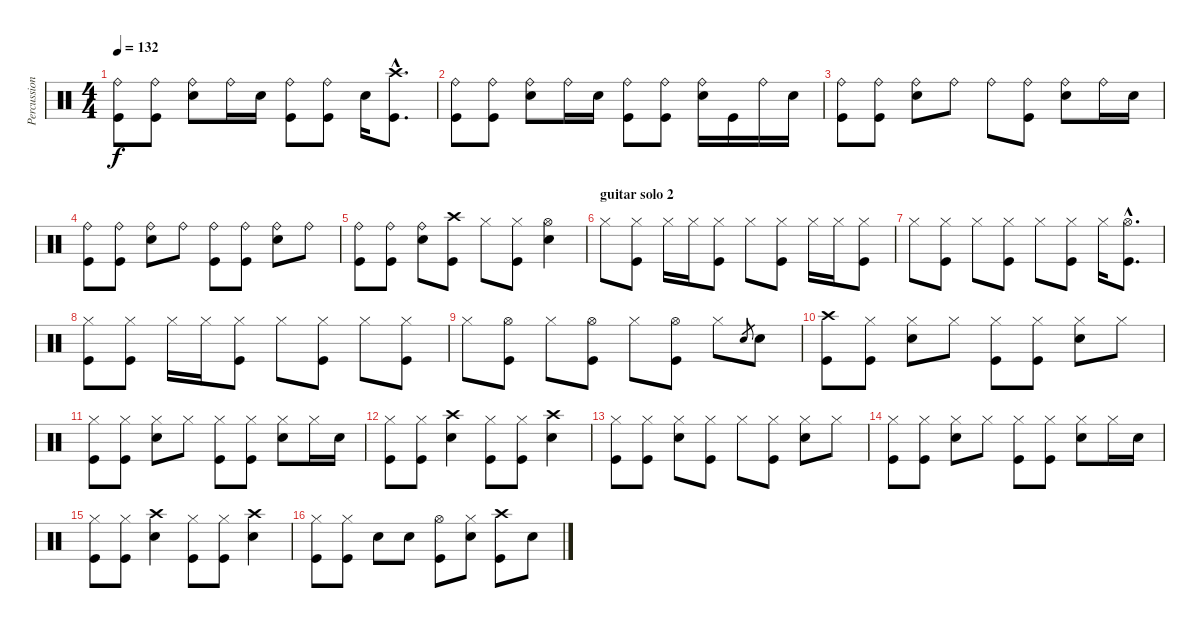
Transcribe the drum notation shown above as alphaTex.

\track ("Percussion" "Percussion") {instrument percussion}
\staff {score}
\articulation defaults
\ts (4 4)
\tempo 132
\clef neutral
\ks c
("Kick (hit)" "Ride (bell)").8{dy f} ("Kick (hit)" "Ride (bell)").8 ("Snare (hit) 2" "Ride (bell)").8 "Ride (bell)".16 "Snare (hit) 2".16 ("Ride (bell)" "Kick (hit)").8 ("Ride (bell)" "Kick (hit)").8 "Snare (hit) 2".16 ("Crash high (hit)"{hac} "Kick (hit)"{hac}).8{d} |
("Ride (bell)" "Kick (hit)").8 ("Ride (bell)" "Kick (hit)").8 ("Ride (bell)" "Snare (hit) 2").8 "Ride (bell)".16 "Snare (hit) 2".16 ("Kick (hit)" "Ride (bell)").8 ("Ride (bell)" "Kick (hit)").8 ("Snare (hit) 2" "Ride (bell)").16 "Kick (hit)".16 "Ride (bell)".16 "Snare (hit) 2".16 |
("Ride (bell)" "Kick (hit)").8 ("Ride (bell)" "Kick (hit)").8 ("Ride (bell)" "Snare (hit) 2").8 "Ride (bell)".8 "Ride (bell)".8 ("Ride (bell)" "Kick (hit)").8 ("Ride (bell)" "Snare (hit) 2").8 "Ride (bell)".16 "Snare (hit) 2".16 |
("Kick (hit)" "Ride (bell)").8 ("Kick (hit)" "Ride (bell)").8 ("Snare (hit) 2" "Ride (bell)").8 "Ride (bell)".8 ("Kick (hit)" "Ride (bell)").8 ("Kick (hit)" "Ride (bell)").8 ("Snare (hit) 2" "Ride (bell)").8 "Ride (bell)".8 |
("Ride (bell)" "Kick (hit)").8 ("Ride (bell)" "Kick (hit)").8 ("Ride (bell)" "Snare (hit) 2").8 ("Crash high (hit)" "Kick (hit)").8 "Hi-Hat (closed)".8 ("Kick (hit)" "Hi-Hat (closed)").8 ("Snare (hit) 2" "Hi-Hat (open)").4 |
\section ("" "guitar solo 2")
"Hi-Hat (closed)".8 ("Hi-Hat (closed)" "Kick (hit)").8 "Hi-Hat (closed)".16 "Hi-Hat (closed)".16 ("Hi-Hat (closed)" "Kick (hit)").8 "Hi-Hat (closed)".8 ("Hi-Hat (closed)" "Kick (hit)").8 "Hi-Hat (closed)".16 "Hi-Hat (closed)".16 ("Hi-Hat (closed)" "Kick (hit)").8 |
"Hi-Hat (closed)".8 ("Hi-Hat (closed)" "Kick (hit)").8 "Hi-Hat (closed)".8 ("Hi-Hat (closed)" "Kick (hit)").8 "Hi-Hat (closed)".8 ("Hi-Hat (closed)" "Kick (hit)").8 "Hi-Hat (closed)".16 ("Hi-Hat (open)"{hac} "Kick (hit)"{hac}).8{d} |
("Hi-Hat (closed)" "Kick (hit)").8 ("Hi-Hat (closed)" "Kick (hit)").8 "Hi-Hat (closed)".16 "Hi-Hat (closed)".16 ("Hi-Hat (closed)" "Kick (hit)").8 "Hi-Hat (closed)".8 ("Hi-Hat (closed)" "Kick (hit)").8 "Hi-Hat (closed)".8 ("Hi-Hat (closed)" "Kick (hit)").8 |
"Hi-Hat (closed)".8 ("Hi-Hat (open)" "Kick (hit)").8 "Hi-Hat (closed)".8 ("Hi-Hat (open)" "Kick (hit)").8 "Hi-Hat (closed)".8 ("Hi-Hat (open)" "Kick (hit)").8 "Hi-Hat (closed)".8 "Snare (hit) 2".8{gr} "Snare (hit) 2".8 |
("Crash high (hit)" "Kick (hit)").8 ("Hi-Hat (closed)" "Kick (hit)").8 ("Hi-Hat (closed)" "Snare (hit) 2").8 "Hi-Hat (closed)".8 ("Hi-Hat (closed)" "Kick (hit)").8 ("Hi-Hat (closed)" "Kick (hit)").8 ("Hi-Hat (closed)" "Snare (hit) 2").8 "Hi-Hat (closed)".8 |
("Kick (hit)" "Hi-Hat (closed)").8 ("Kick (hit)" "Hi-Hat (closed)").8 ("Snare (hit) 2" "Hi-Hat (closed)").8 "Hi-Hat (closed)".8 ("Kick (hit)" "Hi-Hat (closed)").8 ("Kick (hit)" "Hi-Hat (closed)").8 ("Snare (hit) 2" "Hi-Hat (closed)").8 "Hi-Hat (closed)".16 "Snare (hit) 2".16 |
("Hi-Hat (closed)" "Kick (hit)").8 ("Hi-Hat (closed)" "Kick (hit)").8 ("Crash high (hit)" "Snare (hit) 2").4 ("Hi-Hat (closed)" "Kick (hit)").8 ("Hi-Hat (closed)" "Kick (hit)").8 ("Crash high (hit)" "Snare (hit) 2").4 |
("Kick (hit)" "Hi-Hat (closed)").8 ("Kick (hit)" "Hi-Hat (closed)").8 ("Snare (hit) 2" "Hi-Hat (closed)").8 ("Kick (hit)" "Hi-Hat (closed)").8 "Hi-Hat (closed)".8 ("Kick (hit)" "Hi-Hat (closed)").8 ("Snare (hit) 2" "Hi-Hat (closed)").8 "Hi-Hat (closed)".8 |
("Hi-Hat (closed)" "Kick (hit)").8 ("Hi-Hat (closed)" "Kick (hit)").8 ("Hi-Hat (closed)" "Snare (hit) 2").8 "Hi-Hat (closed)".8 ("Hi-Hat (closed)" "Kick (hit)").8 ("Hi-Hat (closed)" "Kick (hit)").8 ("Hi-Hat (closed)" "Snare (hit) 2").8 "Hi-Hat (closed)".16 "Snare (hit) 2".16 |
("Hi-Hat (closed)" "Kick (hit)").8 ("Kick (hit)" "Hi-Hat (closed)").8 ("Crash high (hit)" "Snare (hit) 2").4 ("Hi-Hat (closed)" "Kick (hit)").8 ("Kick (hit)" "Hi-Hat (closed)").8 ("Crash high (hit)" "Snare (hit) 2").4 |
("Hi-Hat (closed)" "Kick (hit)").8 ("Kick (hit)" "Hi-Hat (closed)").8 "Snare (hit) 2".8 "Snare (hit) 2".8 ("Hi-Hat (open)" "Kick (hit)").8 ("Snare (hit) 2" "Hi-Hat (closed)").8 ("Crash high (hit)" "Kick (hit)").8 "Snare (hit) 2".8
